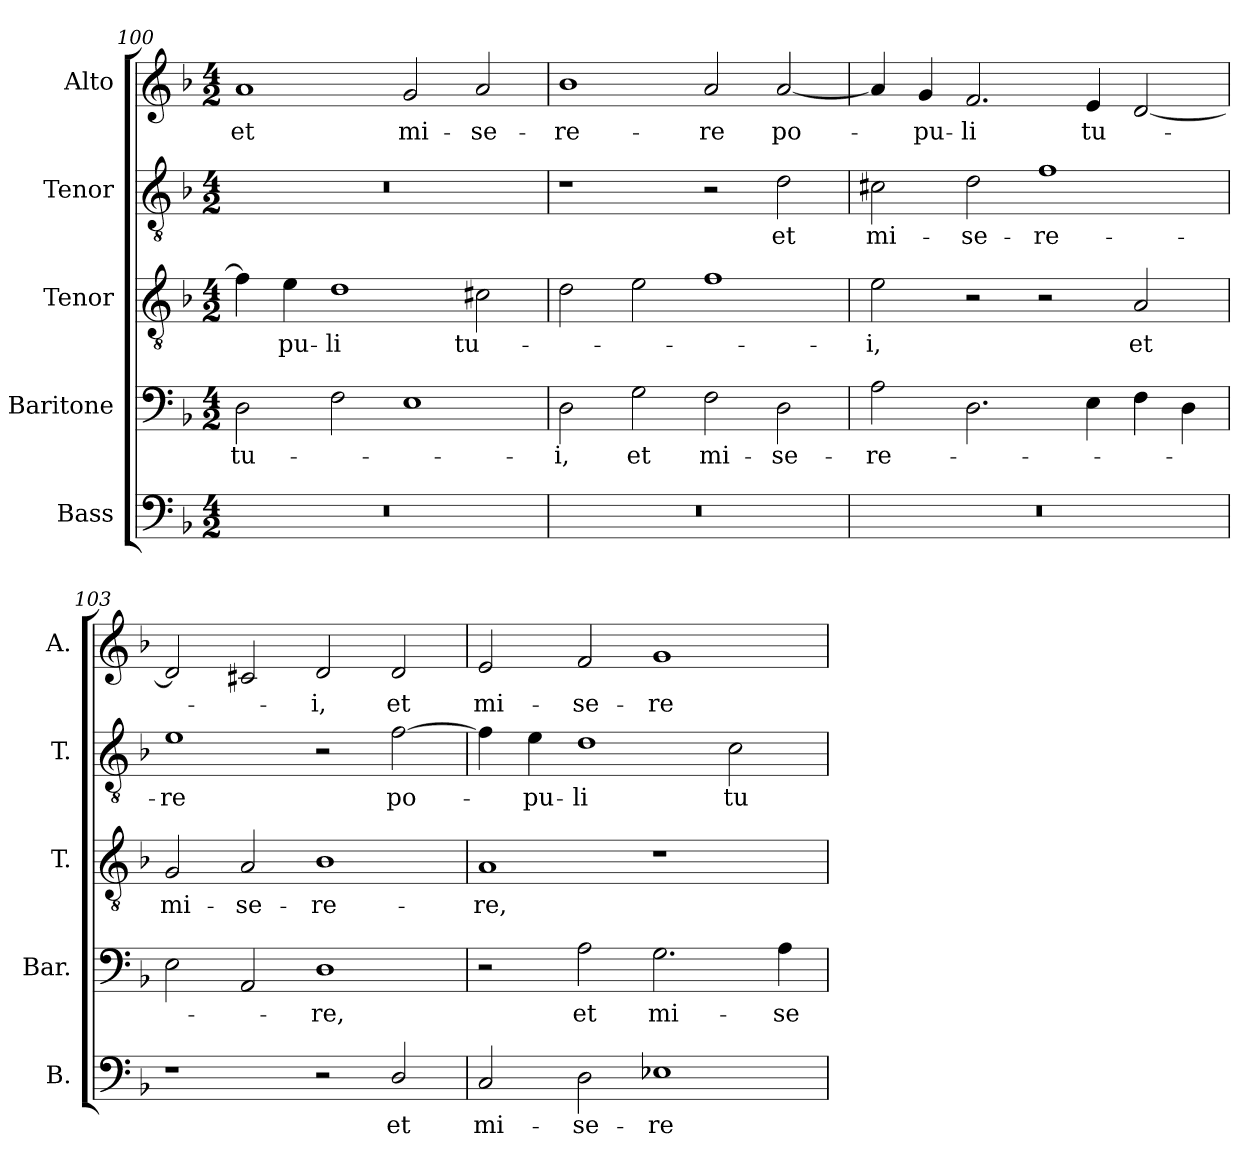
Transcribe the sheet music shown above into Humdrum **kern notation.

**kern	**text	**kern	**text	**kern	**text	**kern	**text	**kern	**text
*part5	*part5	*part4	*part4	*part3	*part3	*part2	*part2	*part1	*part1
*staff5	*staff5	*staff4	*staff4	*staff3	*staff3	*staff2	*staff2	*staff1	*staff1
*I"Bass	*	*I"Baritone	*	*I"Tenor	*	*I"Tenor	*	*I"Alto	*
*I'B.	*	*I'Bar.	*	*I'T.	*	*I'T.	*	*I'A.	*
!!LO:LB:g=z
*clefF4	*	*clefF4	*	*clefGv2	*	*clefGv2	*	*clefG2	*
*	*	*	*	*ITrd7c12	*	*ITrd7c12	*	*	*
*k[b-]	*	*k[b-]	*	*k[b-]	*	*k[b-]	*	*k[b-]	*
*F:	*	*F:	*	*F:	*	*F:	*	*F:	*
*M4/2	*	*M4/2	*	*M4/2	*	*M4/2	*	*M4/2	*
=100	=100	=100	=100	=100	=100	=100	=100	=100	=100
!LO:N:vis=1	!	!	!	!	!	!	!	!	!
!	!	!	!LO:LY:b:color=#000000	!	!	!LO:N:vis=1	!	!	!
!	!	!	!	!	!	!	!	!	!LO:LY:b:color=#000000
0r	.	2Di\	tu-	4Fi\]	.	0r	.	1ai	et
!	!	!	!	!	!LO:LY:b:color=#000000	!	!	!	!
.	.	.	.	4Ei\	-pu-	.	.	.	.
!	!	!	!	!	!LO:LY:b:color=#000000	!	!	!	!
.	.	2Fi\	.	1Di	-li	.	.	.	.
!	!	!	!	!	!	!	!	!	!LO:LY:b:color=#000000
.	.	1Ei	.	.	.	.	.	2gi/	mi-
!	!	!	!	!	!LO:LY:b:color=#000000	!	!	!	!
!	!	!	!	!	!	!	!	!	!LO:LY:b:color=#000000
.	.	.	.	2C#Xi\	tu-	.	.	2ai/	-se-
=101	=101	=101	=101	=101	=101	=101	=101	=101	=101
!LO:N:vis=1	!	!	!	!	!	!	!	!	!
!	!	!	!LO:LY:b:color=#000000	!	!	!	!	!	!
!	!	!	!	!	!	!	!	!	!LO:LY:b:color=#000000
0r	.	2Di\	-i,	2Di\	.	1r	.	1b-i	-re-
!	!	!	!LO:LY:b:color=#000000	!	!	!	!	!	!
.	.	2Gi\	et	2Ei\	.	.	.	.	.
!	!	!	!LO:LY:b:color=#000000	!	!	!	!	!	!
!	!	!	!	!	!	!	!	!	!LO:LY:b:color=#000000
.	.	2Fi\	mi-	1Fi	.	2r	.	2ai/	-re
!	!	!	!LO:LY:b:color=#000000	!	!	!	!	!	!
!	!	!	!	!	!	!	!LO:LY:b:color=#000000	!	!
!	!	!	!	!	!	!	!	!	!LO:LY:b:color=#000000
.	.	2Di\	-se-	.	.	2Di\	et	[2ai/	po-
=102	=102	=102	=102	=102	=102	=102	=102	=102	=102
!LO:N:vis=1	!	!	!	!	!	!	!	!	!
!	!	!	!LO:LY:b:color=#000000	!	!	!	!	!	!
!	!	!	!	!	!LO:LY:b:color=#000000	!	!	!	!
!	!	!	!	!	!	!	!LO:LY:b:color=#000000	!	!
0r	.	2Ai\	-re-	2Ei\	-i,	2C#Xi\	mi-	4ai/]	.
!	!	!	!	!	!	!	!	!	!LO:LY:b:color=#000000
.	.	.	.	.	.	.	.	4gi/	-pu-
!	!	!	!	!	!	!	!LO:LY:b:color=#000000	!	!
!	!	!	!	!	!	!	!	!	!LO:LY:b:color=#000000
.	.	2.Di\	.	2r	.	2Di\	-se-	2.fi/	-li
!	!	!	!	!	!	!	!LO:LY:b:color=#000000	!	!
.	.	.	.	2r	.	1Fi	-re-	.	.
!	!	!	!	!	!	!	!	!	!LO:LY:b:color=#000000
.	.	4Ei\	.	.	.	.	.	4ei/	tu-
!	!	!	!	!	!LO:LY:b:color=#000000	!	!	!	!
.	.	4Fi\	.	2AAi/	et	.	.	[2di/	.
.	.	4Di\	.	.	.	.	.	.	.
=103	=103	=103	=103	=103	=103	=103	=103	=103	=103
!	!	!	!	!	!LO:LY:b:color=#000000	!	!	!	!
!	!	!	!	!	!	!	!LO:LY:b:color=#000000	!	!
1r	.	2Ei\	.	2GGi/	mi-	1Ei	-re	2di/]	.
!	!	!	!	!	!LO:LY:b:color=#000000	!	!	!	!
.	.	2AAi/	.	2AAi/	-se-	.	.	2c#Xi/	.
!	!	!	!LO:LY:b:color=#000000	!	!	!	!	!	!
!	!	!	!	!	!LO:LY:b:color=#000000	!	!	!	!
!	!	!	!	!	!	!	!	!	!LO:LY:b:color=#000000
2r	.	1Di	-re,	1BB-i	-re-	2r	.	2di/	-i,
!	!LO:LY:b:color=#000000	!	!	!	!	!	!	!	!
!	!	!	!	!	!	!	!LO:LY:b:color=#000000	!	!
!	!	!	!	!	!	!	!	!	!LO:LY:b:color=#000000
2Di/	et	.	.	.	.	[2Fi\	po-	2di/	et
!!LO:PB:g=z
=104	=104	=104	=104	=104	=104	=104	=104	=104	=104
!	!LO:LY:b:color=#000000	!	!	!	!	!	!	!	!
!	!	!	!	!	!LO:LY:b:color=#000000	!	!	!	!
!	!	!	!	!	!	!	!	!	!LO:LY:b:color=#000000
2Ci/	mi-	2r	.	1AAi	-re,	4Fi\]	.	2ei/	mi-
!	!	!	!	!	!	!	!LO:LY:b:color=#000000	!	!
.	.	.	.	.	.	4Ei\	-pu-	.	.
!	!LO:LY:b:color=#000000	!	!	!	!	!	!	!	!
!	!	!	!LO:LY:b:color=#000000	!	!	!	!	!	!
!	!	!	!	!	!	!	!LO:LY:b:color=#000000	!	!
!	!	!	!	!	!	!	!	!	!LO:LY:b:color=#000000
2Di\	-se-	2Ai\	et	.	.	1Di	-li	2fi/	-se-
!	!LO:LY:b:color=#000000	!	!	!	!	!	!	!	!
!	!	!	!LO:LY:b:color=#000000	!	!	!	!	!	!
!	!	!	!	!	!	!	!	!	!LO:LY:b:color=#000000
1E-Xi	-re-	2.Gi\	mi-	1r	.	.	.	1gi	-re-
!	!	!	!	!	!	!	!LO:LY:b:color=#000000	!	!
.	.	.	.	.	.	2Ci\	tu-	.	.
!	!	!	!LO:LY:b:color=#000000	!	!	!	!	!	!
.	.	4Ai\	-se-	.	.	.	.	.	.
=	=	=	=	=	=	=	=	=	=
*-	*-	*-	*-	*-	*-	*-	*-	*-	*-
